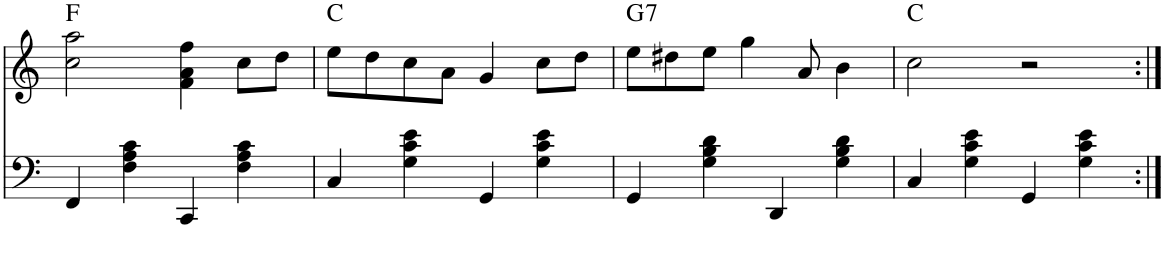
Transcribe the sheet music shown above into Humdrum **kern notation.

**kern	**kern	**harte
*part2	*part1	*part1
*staff2	*staff1	*
*I"Piano	*I"Mandolin	*
*I'Pno	*	*
!!LO:PB:g=z
*clefF4	*clefG2	*
*k[]	*k[]	*
*M4/4	*M4/4	*
=21	=21	=21
4FF/	2cc\ 2aa\	F:maj
4F\ 4A\ 4c\	.	.
4CC/	4f\ 4a\ 4ff\	.
4F\ 4A\ 4c\	8cc\L	.
.	8dd\J	.
=22	=22	=22
4C/	8ee\L	C:maj
.	8dd\	.
4G\ 4c\ 4e\	8cc\	.
.	8a\J	.
4GG/	4g/	.
4G\ 4c\ 4e\	8cc\L	.
.	8dd\J	.
=23	=23	=23
!	!	!LO:H:kt=7
4GG/	8ee\L	G:7
.	8dd#X\	.
4G\ 4B\ 4d\	8ee\J	.
.	4gg\	.
4DD/	.	.
.	8a/	.
4G\ 4B\ 4d\	4b\	.
=24	=24	=24
4C/	2cc\	C:maj
4G\ 4c\ 4e\	.	.
4GG/	2r	.
4G\ 4c\ 4e\	.	.
=:|!	=:|!	=:|!
*-	*-	*-
